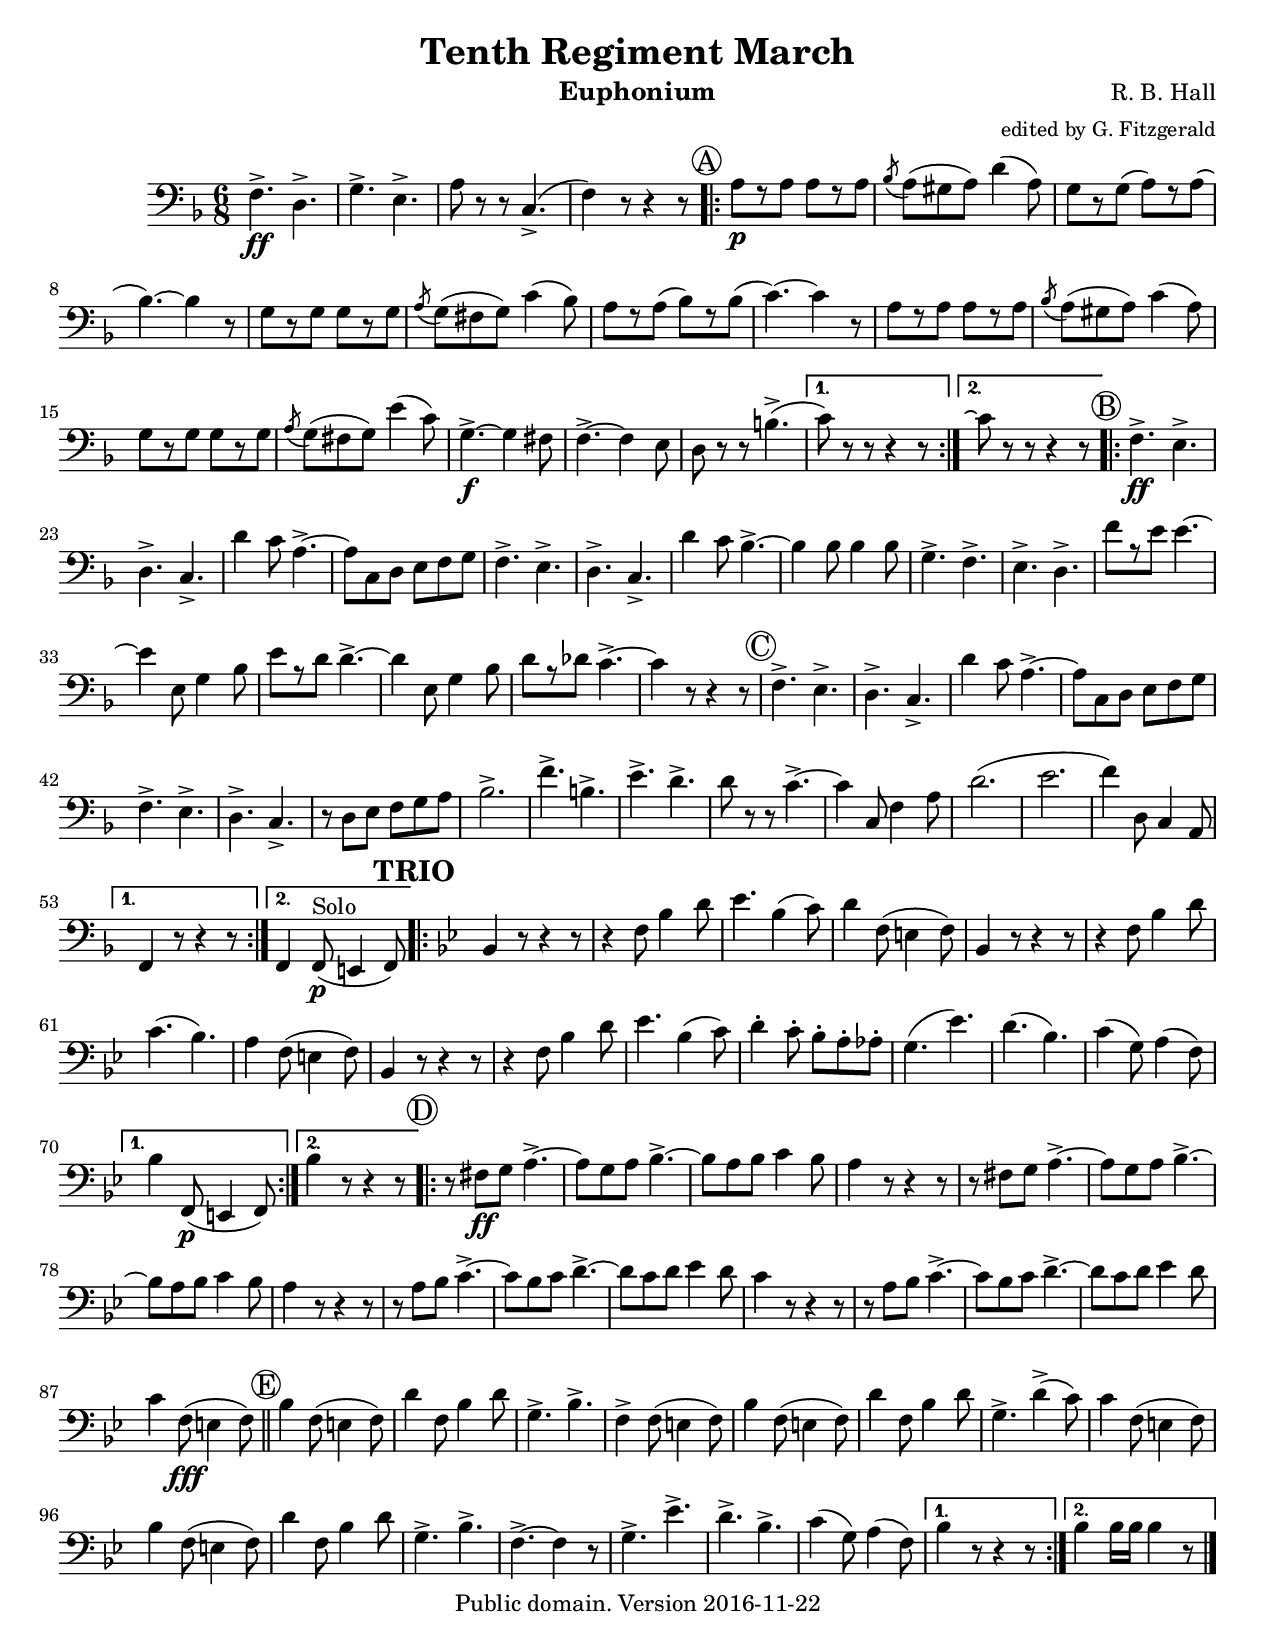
\version "2.18.2"
\include "TenthRegiment.ly"

\paper {
  #(set-paper-size "letter")
  ragged-last-bottom = ##f
  ragged-bottom = ##f
}

\header {
  instrument = "Euphonium"
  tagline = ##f
}

\score {
  \new Staff  { 
    \set Score.skipBars = ##t
    \override MultiMeasureRest.expand-limit = #1

    \set Staff.midiInstrument = "trombone"

    \time 6/8
    \clef bass 

    << \rehearsalMarks 
       \transpose c bes,, \baritoneTC >>
  }
  
  \layout { }
  \midi {
    \context {
      \Score
      tempoWholesPerMinute = #(ly:make-moment 180 4)
    }
 }
}
